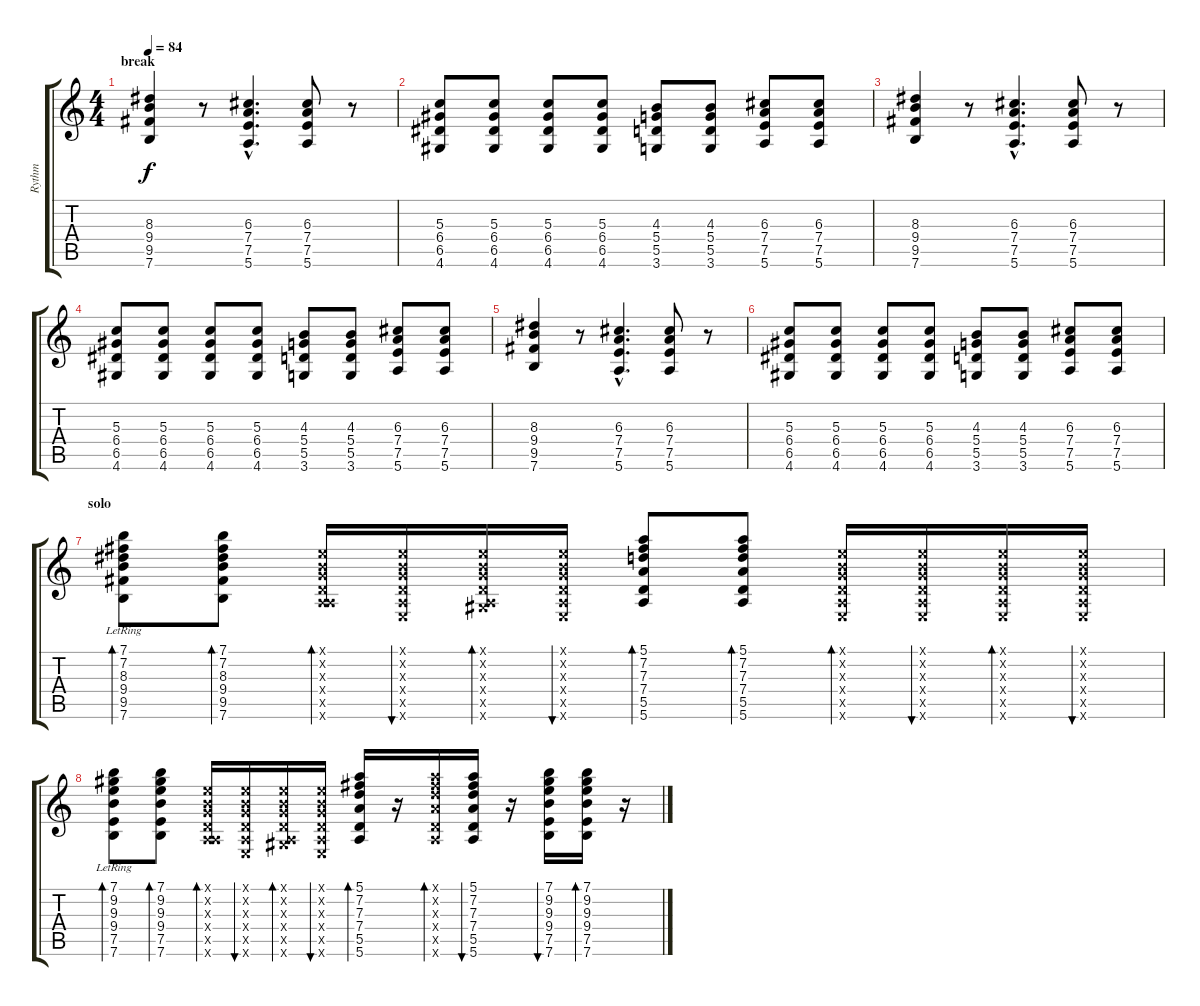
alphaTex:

\track ("Rythm" "Rythm") {instrument acousticguitarsteel}
\staff {score tabs}
\tuning (E4 B3 G3 D3 A2 E2) {hide}
\ts (4 4)
\section ("" "break")
\tempo 84
\clef g2
\ks c
(8.3 9.4 9.5 7.6).4{dy f} r.8 (6.3{hac} 7.4{hac} 7.5{hac} 5.6{hac}).4{d} (6.3 7.4 7.5 5.6).8 r.8 |
(5.3 6.4 6.5 4.6).8 (5.3 6.4 6.5 4.6).8 (5.3 6.4 6.5 4.6).8 (5.3 6.4 6.5 4.6).8 (4.3 5.4 5.5 3.6).8 (4.3 5.4 5.5 3.6).8 (6.3 7.4 7.5 5.6).8 (6.3 7.4 7.5 5.6).8 |
(8.3 9.4 9.5 7.6).4 r.8 (6.3{hac} 7.4{hac} 7.5{hac} 5.6{hac}).4{d} (6.3 7.4 7.5 5.6).8 r.8 |
(5.3 6.4 6.5 4.6).8 (5.3 6.4 6.5 4.6).8 (5.3 6.4 6.5 4.6).8 (5.3 6.4 6.5 4.6).8 (4.3 5.4 5.5 3.6).8 (4.3 5.4 5.5 3.6).8 (6.3 7.4 7.5 5.6).8 (6.3 7.4 7.5 5.6).8 |
(8.3 9.4 9.5 7.6).4 r.8 (6.3{hac} 7.4{hac} 7.5{hac} 5.6{hac}).4{d} (6.3 7.4 7.5 5.6).8 r.8 |
(5.3 6.4 6.5 4.6).8 (5.3 6.4 6.5 4.6).8 (5.3 6.4 6.5 4.6).8 (5.3 6.4 6.5 4.6).8 (4.3 5.4 5.5 3.6).8 (4.3 5.4 5.5 3.6).8 (6.3 7.4 7.5 5.6).8 (6.3 7.4 7.5 5.6).8 |
\section ("" "solo")
(7.1 7.2 8.3 9.4 9.5 7.6{lr}).8{bd 30} (7.1 7.2 8.3 9.4 9.5 7.6).8{bd 30} (0.1{x} 0.2{x} 0.3{x} 0.4{x} 0.5{x} 5.6{x}).16{bd 30} (0.1{x} 0.2{x} 0.3{x} 0.4{x} 0.5{x} 0.6{x}).16{bu 30} (0.1{x} 0.2{x} 0.3{x} 0.4{x} 0.5{x} 4.6{x}).16{bd 30} (0.1{x} 0.2{x} 0.3{x} 0.4{x} 0.5{x} 0.6{x}).16{bu 30} (5.1 7.2 7.3 7.4 5.5 5.6).8{bd 30} (5.1 7.2 7.3 7.4 5.5 5.6).8{bd 30} (0.1{x} 0.2{x} 0.3{x} 0.4{x} 0.5{x} 0.6{x}).16{bd 30} (0.1{x} 0.2{x} 0.3{x} 0.4{x} 0.5{x} 0.6{x}).16{bu 30} (0.1{x} 0.2{x} 0.3{x} 0.4{x} 0.5{x} 0.6{x}).16{bd 30} (0.1{x} 0.2{x} 0.3{x} 0.4{x} 0.5{x} 0.6{x}).16{bu 30} |
(7.1 9.2 9.3 9.4 7.5 7.6{lr}).8{bd 30} (7.1 9.2 9.3 9.4 7.5 7.6).8{bd 30} (0.1{x} 0.2{x} 0.3{x} 0.4{x} 0.5{x} 5.6{x}).16{bd 30} (0.1{x} 0.2{x} 0.3{x} 0.4{x} 0.5{x} 0.6{x}).16{bu 30} (0.1{x} 0.2{x} 0.3{x} 0.4{x} 0.5{x} 4.6{x}).16{bd 30} (0.1{x} 0.2{x} 0.3{x} 0.4{x} 0.5{x} 0.6{x}).16{bu 30} (5.1 7.2 7.3 7.4 5.5 5.6).16{bd 30} r.16 (5.1{x} 7.2{x} 7.3{x} 7.4{x} 5.5{x} 5.6{x}).16{bd 30} (5.1 7.2 7.3 7.4 5.5 5.6).16{bu 30} r.16 (7.1 9.2 9.3 9.4 7.5 7.6).16{bu 30} (7.1 9.2 9.3 9.4 7.5 7.6).16{bd 30} r.16
